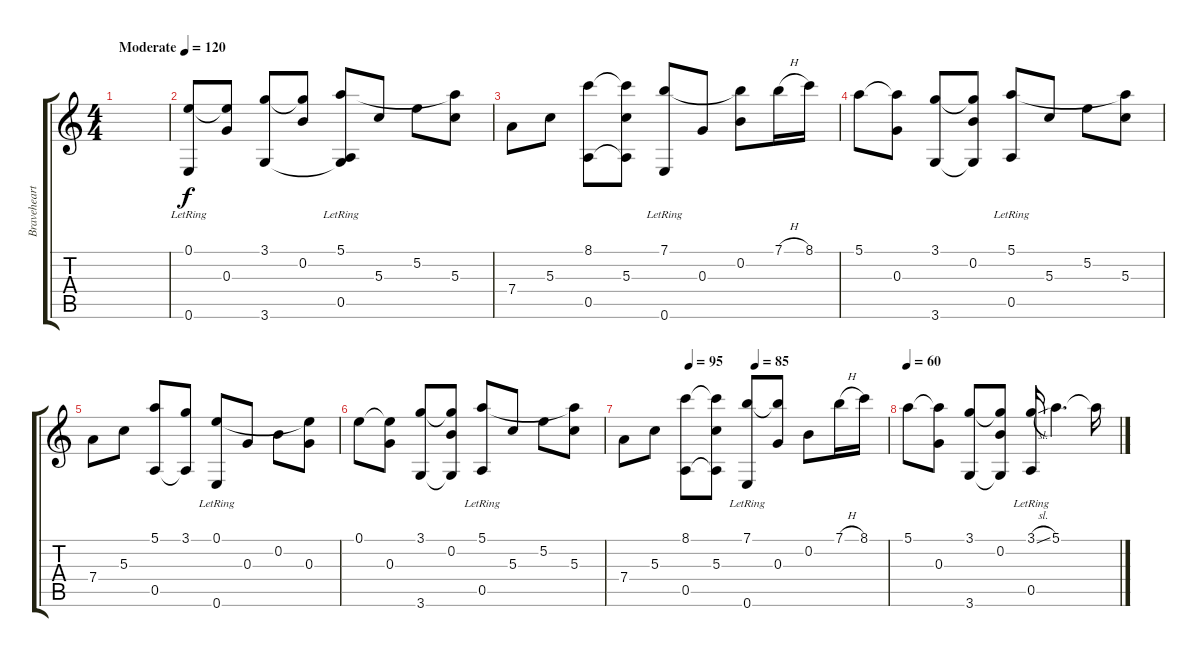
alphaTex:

\track ("Braveheart Theme" "Braveheart") {instrument acousticguitarsteel}
\staff {score tabs}
\tuning (E4 B3 G3 D3 A2 E2) {hide}
\ts (4 4)
\tempo (120 "Moderate")
\clef g2
\ks c
|
(0.1 0.6{lr}).8 (0.1{t} 0.3).8 (3.1 3.6).8 (3.1{t} 0.2).8 (5.1 0.5{lr} 3.6{t}).8 5.3.8 5.2.8 (5.1{t} 5.3).8 |
7.4.8 5.3.8 (8.1 0.5).8 (8.1{t} 5.3 0.5{t}).8 (7.1 0.6{lr}).8 0.3.8 (7.1{t} 0.2).8 7.1{h}.16 8.1.16 |
5.1.8 (5.1{t} 0.3).8 (3.1 3.6).8 (3.1{t} 0.2 3.6{t}).8 (5.1 0.5{lr}).8 5.3.8 5.2.8 (5.1{t} 5.3).8 |
7.4.8 5.3.8 (5.1 0.5).8 (3.1 0.5{t}).8 (0.1 0.6{lr}).8 0.3.8 0.2.8 (0.1{t} 0.3).8 |
0.1.8 (0.1{t} 0.3).8 (3.1 3.6).8 (3.1{t} 0.2 3.6{t}).8 (5.1 0.5{lr}).8 5.3.8 5.2.8 (5.1{t} 5.3).8 |
\tempo (95 0.25)
\tempo (85 0.5)
7.4.8 5.3.8 (8.1 0.5).8 (8.1{t} 5.3 0.5{t}).8 (7.1 0.6{lr}).8 (7.1{t} 0.3).8 0.2.8 7.1{h}.16 8.1.16 |
\tempo 60
5.1.8 (5.1{t} 0.3).8 (3.1 3.6).8 (3.1{t} 0.2 3.6{t}).8 (3.1{sl} 0.5{lr}).16 5.1.4{d} 5.1{t}.16
